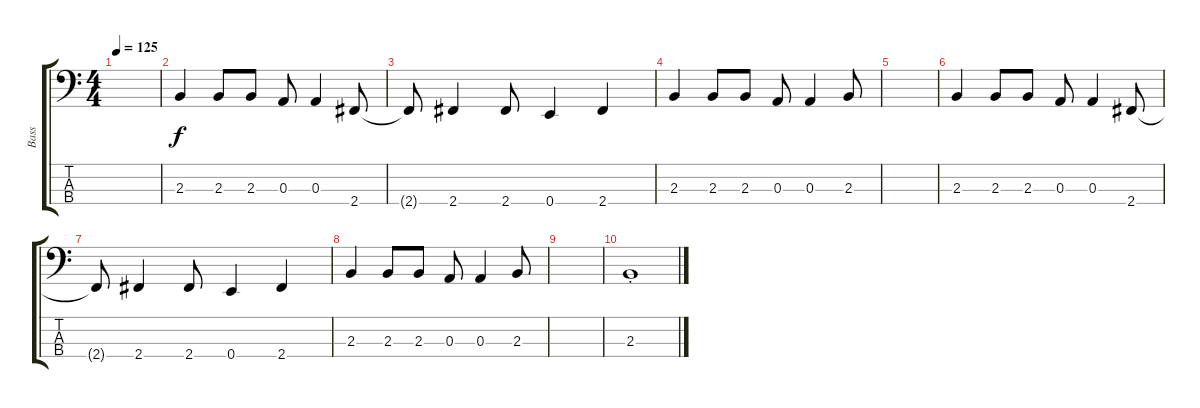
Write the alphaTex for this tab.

\track ("Bass" "Bass") {instrument electricbassfinger}
\staff {score tabs}
\tuning (G2 D2 A1 E1) {hide}
\ts (4 4)
\tempo 125
\clef f4
\ks c
|
2.3.4 2.3.8 2.3.8 0.3.8 0.3.4 2.4.8 |
2.4{t}.8 2.4.4 2.4.8 0.4.4 2.4.4 |
2.3.4 2.3.8 2.3.8 0.3.8 0.3.4 2.3.8 |
|
2.3.4 2.3.8 2.3.8 0.3.8 0.3.4 2.4.8 |
2.4{t}.8 2.4.4 2.4.8 0.4.4 2.4.4 |
2.3.4 2.3.8 2.3.8 0.3.8 0.3.4 2.3.8 |
|
2.3{st}.1
